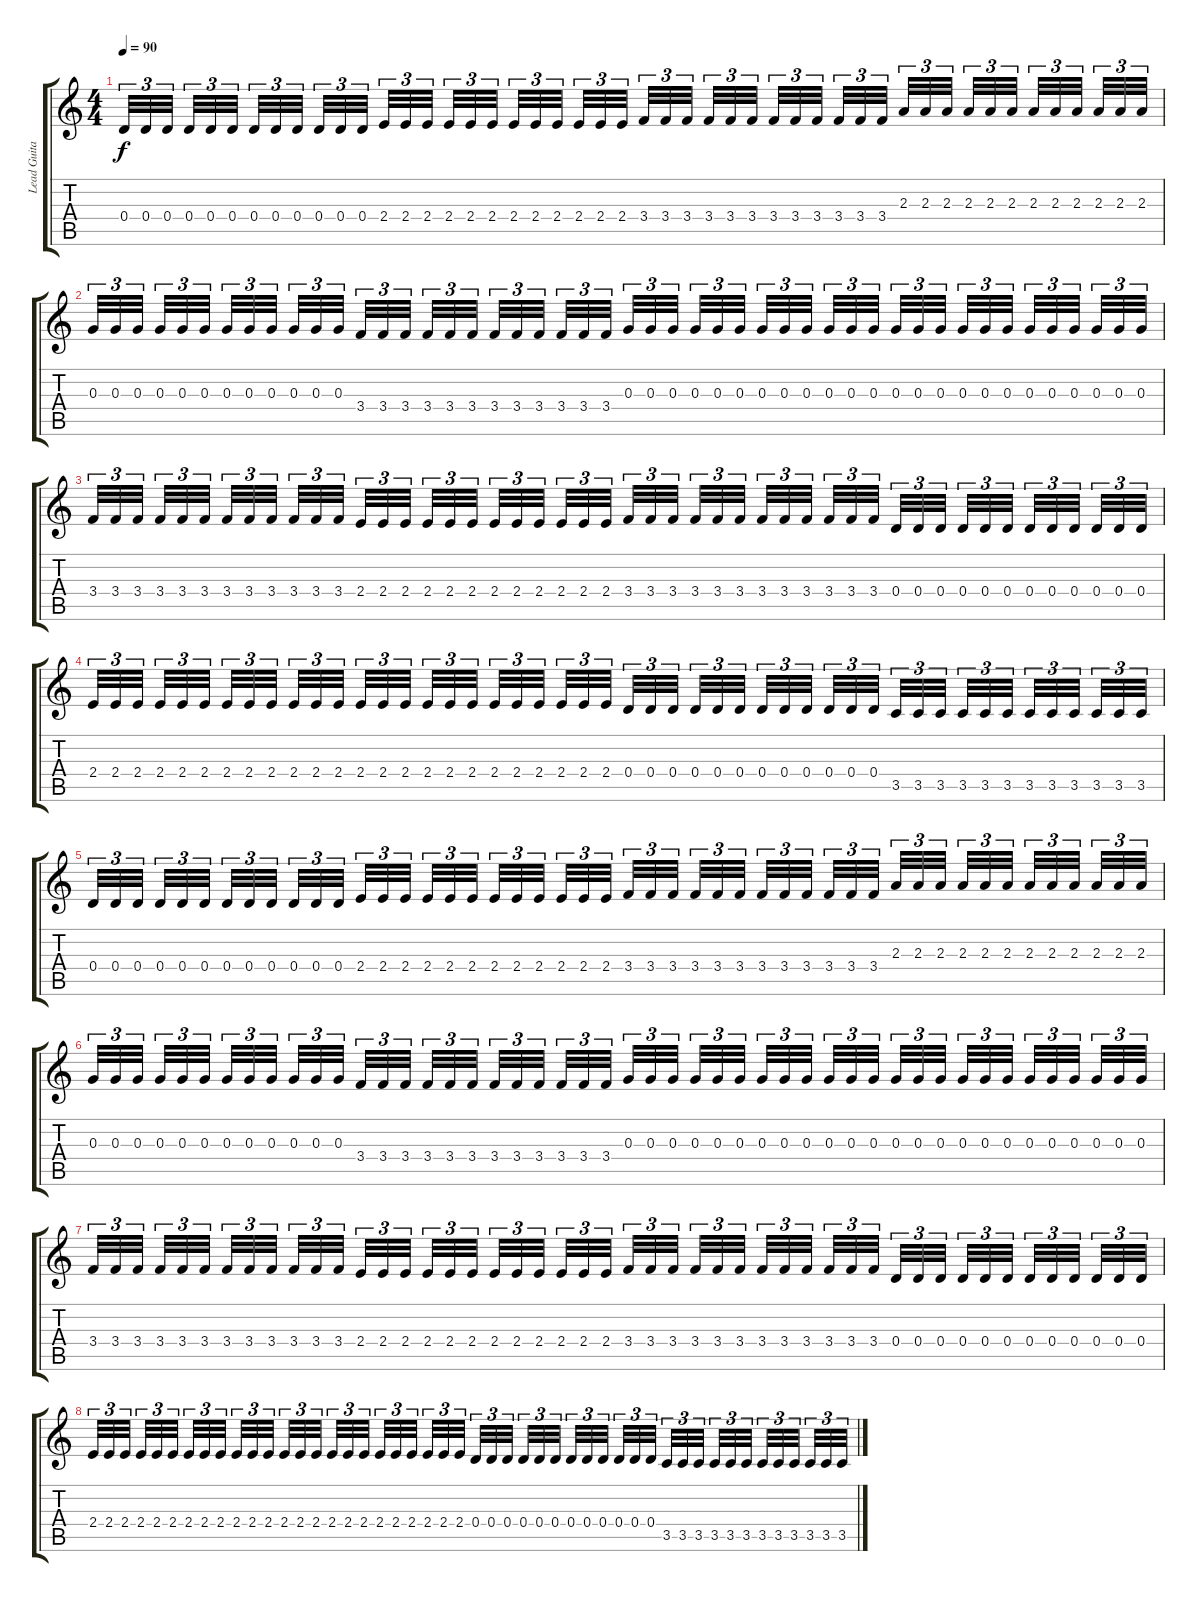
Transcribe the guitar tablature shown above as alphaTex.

\track ("Lead Guitar" "Lead Guita") {instrument distortionguitar}
\staff {score tabs}
\tuning (E4 B3 G3 D3 A2 E2) {hide}
\ts (4 4)
\tempo 90
\clef g2
\ks c
0.4.32{tu (3 2) dy f} 0.4.32{tu (3 2)} 0.4.32{tu (3 2)} 0.4.32{tu (3 2)} 0.4.32{tu (3 2)} 0.4.32{tu (3 2)} 0.4.32{tu (3 2)} 0.4.32{tu (3 2)} 0.4.32{tu (3 2)} 0.4.32{tu (3 2)} 0.4.32{tu (3 2)} 0.4.32{tu (3 2)} 2.4.32{tu (3 2)} 2.4.32{tu (3 2)} 2.4.32{tu (3 2)} 2.4.32{tu (3 2)} 2.4.32{tu (3 2)} 2.4.32{tu (3 2)} 2.4.32{tu (3 2)} 2.4.32{tu (3 2)} 2.4.32{tu (3 2)} 2.4.32{tu (3 2)} 2.4.32{tu (3 2)} 2.4.32{tu (3 2)} 3.4.32{tu (3 2)} 3.4.32{tu (3 2)} 3.4.32{tu (3 2)} 3.4.32{tu (3 2)} 3.4.32{tu (3 2)} 3.4.32{tu (3 2)} 3.4.32{tu (3 2)} 3.4.32{tu (3 2)} 3.4.32{tu (3 2)} 3.4.32{tu (3 2)} 3.4.32{tu (3 2)} 3.4.32{tu (3 2)} 2.3.32{tu (3 2)} 2.3.32{tu (3 2)} 2.3.32{tu (3 2)} 2.3.32{tu (3 2)} 2.3.32{tu (3 2)} 2.3.32{tu (3 2)} 2.3.32{tu (3 2)} 2.3.32{tu (3 2)} 2.3.32{tu (3 2)} 2.3.32{tu (3 2)} 2.3.32{tu (3 2)} 2.3.32{tu (3 2)} |
0.3.32{tu (3 2)} 0.3.32{tu (3 2)} 0.3.32{tu (3 2)} 0.3.32{tu (3 2)} 0.3.32{tu (3 2)} 0.3.32{tu (3 2)} 0.3.32{tu (3 2)} 0.3.32{tu (3 2)} 0.3.32{tu (3 2)} 0.3.32{tu (3 2)} 0.3.32{tu (3 2)} 0.3.32{tu (3 2)} 3.4.32{tu (3 2)} 3.4.32{tu (3 2)} 3.4.32{tu (3 2)} 3.4.32{tu (3 2)} 3.4.32{tu (3 2)} 3.4.32{tu (3 2)} 3.4.32{tu (3 2)} 3.4.32{tu (3 2)} 3.4.32{tu (3 2)} 3.4.32{tu (3 2)} 3.4.32{tu (3 2)} 3.4.32{tu (3 2)} 0.3.32{tu (3 2)} 0.3.32{tu (3 2)} 0.3.32{tu (3 2)} 0.3.32{tu (3 2)} 0.3.32{tu (3 2)} 0.3.32{tu (3 2)} 0.3.32{tu (3 2)} 0.3.32{tu (3 2)} 0.3.32{tu (3 2)} 0.3.32{tu (3 2)} 0.3.32{tu (3 2)} 0.3.32{tu (3 2)} 0.3.32{tu (3 2)} 0.3.32{tu (3 2)} 0.3.32{tu (3 2)} 0.3.32{tu (3 2)} 0.3.32{tu (3 2)} 0.3.32{tu (3 2)} 0.3.32{tu (3 2)} 0.3.32{tu (3 2)} 0.3.32{tu (3 2)} 0.3.32{tu (3 2)} 0.3.32{tu (3 2)} 0.3.32{tu (3 2)} |
3.4.32{tu (3 2)} 3.4.32{tu (3 2)} 3.4.32{tu (3 2)} 3.4.32{tu (3 2)} 3.4.32{tu (3 2)} 3.4.32{tu (3 2)} 3.4.32{tu (3 2)} 3.4.32{tu (3 2)} 3.4.32{tu (3 2)} 3.4.32{tu (3 2)} 3.4.32{tu (3 2)} 3.4.32{tu (3 2)} 2.4.32{tu (3 2)} 2.4.32{tu (3 2)} 2.4.32{tu (3 2)} 2.4.32{tu (3 2)} 2.4.32{tu (3 2)} 2.4.32{tu (3 2)} 2.4.32{tu (3 2)} 2.4.32{tu (3 2)} 2.4.32{tu (3 2)} 2.4.32{tu (3 2)} 2.4.32{tu (3 2)} 2.4.32{tu (3 2)} 3.4.32{tu (3 2)} 3.4.32{tu (3 2)} 3.4.32{tu (3 2)} 3.4.32{tu (3 2)} 3.4.32{tu (3 2)} 3.4.32{tu (3 2)} 3.4.32{tu (3 2)} 3.4.32{tu (3 2)} 3.4.32{tu (3 2)} 3.4.32{tu (3 2)} 3.4.32{tu (3 2)} 3.4.32{tu (3 2)} 0.4.32{tu (3 2)} 0.4.32{tu (3 2)} 0.4.32{tu (3 2)} 0.4.32{tu (3 2)} 0.4.32{tu (3 2)} 0.4.32{tu (3 2)} 0.4.32{tu (3 2)} 0.4.32{tu (3 2)} 0.4.32{tu (3 2)} 0.4.32{tu (3 2)} 0.4.32{tu (3 2)} 0.4.32{tu (3 2)} |
2.4.32{tu (3 2)} 2.4.32{tu (3 2)} 2.4.32{tu (3 2)} 2.4.32{tu (3 2)} 2.4.32{tu (3 2)} 2.4.32{tu (3 2)} 2.4.32{tu (3 2)} 2.4.32{tu (3 2)} 2.4.32{tu (3 2)} 2.4.32{tu (3 2)} 2.4.32{tu (3 2)} 2.4.32{tu (3 2)} 2.4.32{tu (3 2)} 2.4.32{tu (3 2)} 2.4.32{tu (3 2)} 2.4.32{tu (3 2)} 2.4.32{tu (3 2)} 2.4.32{tu (3 2)} 2.4.32{tu (3 2)} 2.4.32{tu (3 2)} 2.4.32{tu (3 2)} 2.4.32{tu (3 2)} 2.4.32{tu (3 2)} 2.4.32{tu (3 2)} 0.4.32{tu (3 2)} 0.4.32{tu (3 2)} 0.4.32{tu (3 2)} 0.4.32{tu (3 2)} 0.4.32{tu (3 2)} 0.4.32{tu (3 2)} 0.4.32{tu (3 2)} 0.4.32{tu (3 2)} 0.4.32{tu (3 2)} 0.4.32{tu (3 2)} 0.4.32{tu (3 2)} 0.4.32{tu (3 2)} 3.5.32{tu (3 2)} 3.5.32{tu (3 2)} 3.5.32{tu (3 2)} 3.5.32{tu (3 2)} 3.5.32{tu (3 2)} 3.5.32{tu (3 2)} 3.5.32{tu (3 2)} 3.5.32{tu (3 2)} 3.5.32{tu (3 2)} 3.5.32{tu (3 2)} 3.5.32{tu (3 2)} 3.5.32{tu (3 2)} |
0.4.32{tu (3 2)} 0.4.32{tu (3 2)} 0.4.32{tu (3 2)} 0.4.32{tu (3 2)} 0.4.32{tu (3 2)} 0.4.32{tu (3 2)} 0.4.32{tu (3 2)} 0.4.32{tu (3 2)} 0.4.32{tu (3 2)} 0.4.32{tu (3 2)} 0.4.32{tu (3 2)} 0.4.32{tu (3 2)} 2.4.32{tu (3 2)} 2.4.32{tu (3 2)} 2.4.32{tu (3 2)} 2.4.32{tu (3 2)} 2.4.32{tu (3 2)} 2.4.32{tu (3 2)} 2.4.32{tu (3 2)} 2.4.32{tu (3 2)} 2.4.32{tu (3 2)} 2.4.32{tu (3 2)} 2.4.32{tu (3 2)} 2.4.32{tu (3 2)} 3.4.32{tu (3 2)} 3.4.32{tu (3 2)} 3.4.32{tu (3 2)} 3.4.32{tu (3 2)} 3.4.32{tu (3 2)} 3.4.32{tu (3 2)} 3.4.32{tu (3 2)} 3.4.32{tu (3 2)} 3.4.32{tu (3 2)} 3.4.32{tu (3 2)} 3.4.32{tu (3 2)} 3.4.32{tu (3 2)} 2.3.32{tu (3 2)} 2.3.32{tu (3 2)} 2.3.32{tu (3 2)} 2.3.32{tu (3 2)} 2.3.32{tu (3 2)} 2.3.32{tu (3 2)} 2.3.32{tu (3 2)} 2.3.32{tu (3 2)} 2.3.32{tu (3 2)} 2.3.32{tu (3 2)} 2.3.32{tu (3 2)} 2.3.32{tu (3 2)} |
0.3.32{tu (3 2)} 0.3.32{tu (3 2)} 0.3.32{tu (3 2)} 0.3.32{tu (3 2)} 0.3.32{tu (3 2)} 0.3.32{tu (3 2)} 0.3.32{tu (3 2)} 0.3.32{tu (3 2)} 0.3.32{tu (3 2)} 0.3.32{tu (3 2)} 0.3.32{tu (3 2)} 0.3.32{tu (3 2)} 3.4.32{tu (3 2)} 3.4.32{tu (3 2)} 3.4.32{tu (3 2)} 3.4.32{tu (3 2)} 3.4.32{tu (3 2)} 3.4.32{tu (3 2)} 3.4.32{tu (3 2)} 3.4.32{tu (3 2)} 3.4.32{tu (3 2)} 3.4.32{tu (3 2)} 3.4.32{tu (3 2)} 3.4.32{tu (3 2)} 0.3.32{tu (3 2)} 0.3.32{tu (3 2)} 0.3.32{tu (3 2)} 0.3.32{tu (3 2)} 0.3.32{tu (3 2)} 0.3.32{tu (3 2)} 0.3.32{tu (3 2)} 0.3.32{tu (3 2)} 0.3.32{tu (3 2)} 0.3.32{tu (3 2)} 0.3.32{tu (3 2)} 0.3.32{tu (3 2)} 0.3.32{tu (3 2)} 0.3.32{tu (3 2)} 0.3.32{tu (3 2)} 0.3.32{tu (3 2)} 0.3.32{tu (3 2)} 0.3.32{tu (3 2)} 0.3.32{tu (3 2)} 0.3.32{tu (3 2)} 0.3.32{tu (3 2)} 0.3.32{tu (3 2)} 0.3.32{tu (3 2)} 0.3.32{tu (3 2)} |
3.4.32{tu (3 2)} 3.4.32{tu (3 2)} 3.4.32{tu (3 2)} 3.4.32{tu (3 2)} 3.4.32{tu (3 2)} 3.4.32{tu (3 2)} 3.4.32{tu (3 2)} 3.4.32{tu (3 2)} 3.4.32{tu (3 2)} 3.4.32{tu (3 2)} 3.4.32{tu (3 2)} 3.4.32{tu (3 2)} 2.4.32{tu (3 2)} 2.4.32{tu (3 2)} 2.4.32{tu (3 2)} 2.4.32{tu (3 2)} 2.4.32{tu (3 2)} 2.4.32{tu (3 2)} 2.4.32{tu (3 2)} 2.4.32{tu (3 2)} 2.4.32{tu (3 2)} 2.4.32{tu (3 2)} 2.4.32{tu (3 2)} 2.4.32{tu (3 2)} 3.4.32{tu (3 2)} 3.4.32{tu (3 2)} 3.4.32{tu (3 2)} 3.4.32{tu (3 2)} 3.4.32{tu (3 2)} 3.4.32{tu (3 2)} 3.4.32{tu (3 2)} 3.4.32{tu (3 2)} 3.4.32{tu (3 2)} 3.4.32{tu (3 2)} 3.4.32{tu (3 2)} 3.4.32{tu (3 2)} 0.4.32{tu (3 2)} 0.4.32{tu (3 2)} 0.4.32{tu (3 2)} 0.4.32{tu (3 2)} 0.4.32{tu (3 2)} 0.4.32{tu (3 2)} 0.4.32{tu (3 2)} 0.4.32{tu (3 2)} 0.4.32{tu (3 2)} 0.4.32{tu (3 2)} 0.4.32{tu (3 2)} 0.4.32{tu (3 2)} |
2.4.32{tu (3 2)} 2.4.32{tu (3 2)} 2.4.32{tu (3 2)} 2.4.32{tu (3 2)} 2.4.32{tu (3 2)} 2.4.32{tu (3 2)} 2.4.32{tu (3 2)} 2.4.32{tu (3 2)} 2.4.32{tu (3 2)} 2.4.32{tu (3 2)} 2.4.32{tu (3 2)} 2.4.32{tu (3 2)} 2.4.32{tu (3 2)} 2.4.32{tu (3 2)} 2.4.32{tu (3 2)} 2.4.32{tu (3 2)} 2.4.32{tu (3 2)} 2.4.32{tu (3 2)} 2.4.32{tu (3 2)} 2.4.32{tu (3 2)} 2.4.32{tu (3 2)} 2.4.32{tu (3 2)} 2.4.32{tu (3 2)} 2.4.32{tu (3 2)} 0.4.32{tu (3 2)} 0.4.32{tu (3 2)} 0.4.32{tu (3 2)} 0.4.32{tu (3 2)} 0.4.32{tu (3 2)} 0.4.32{tu (3 2)} 0.4.32{tu (3 2)} 0.4.32{tu (3 2)} 0.4.32{tu (3 2)} 0.4.32{tu (3 2)} 0.4.32{tu (3 2)} 0.4.32{tu (3 2)} 3.5.32{tu (3 2)} 3.5.32{tu (3 2)} 3.5.32{tu (3 2)} 3.5.32{tu (3 2)} 3.5.32{tu (3 2)} 3.5.32{tu (3 2)} 3.5.32{tu (3 2)} 3.5.32{tu (3 2)} 3.5.32{tu (3 2)} 3.5.32{tu (3 2)} 3.5.32{tu (3 2)} 3.5.32{tu (3 2)}
